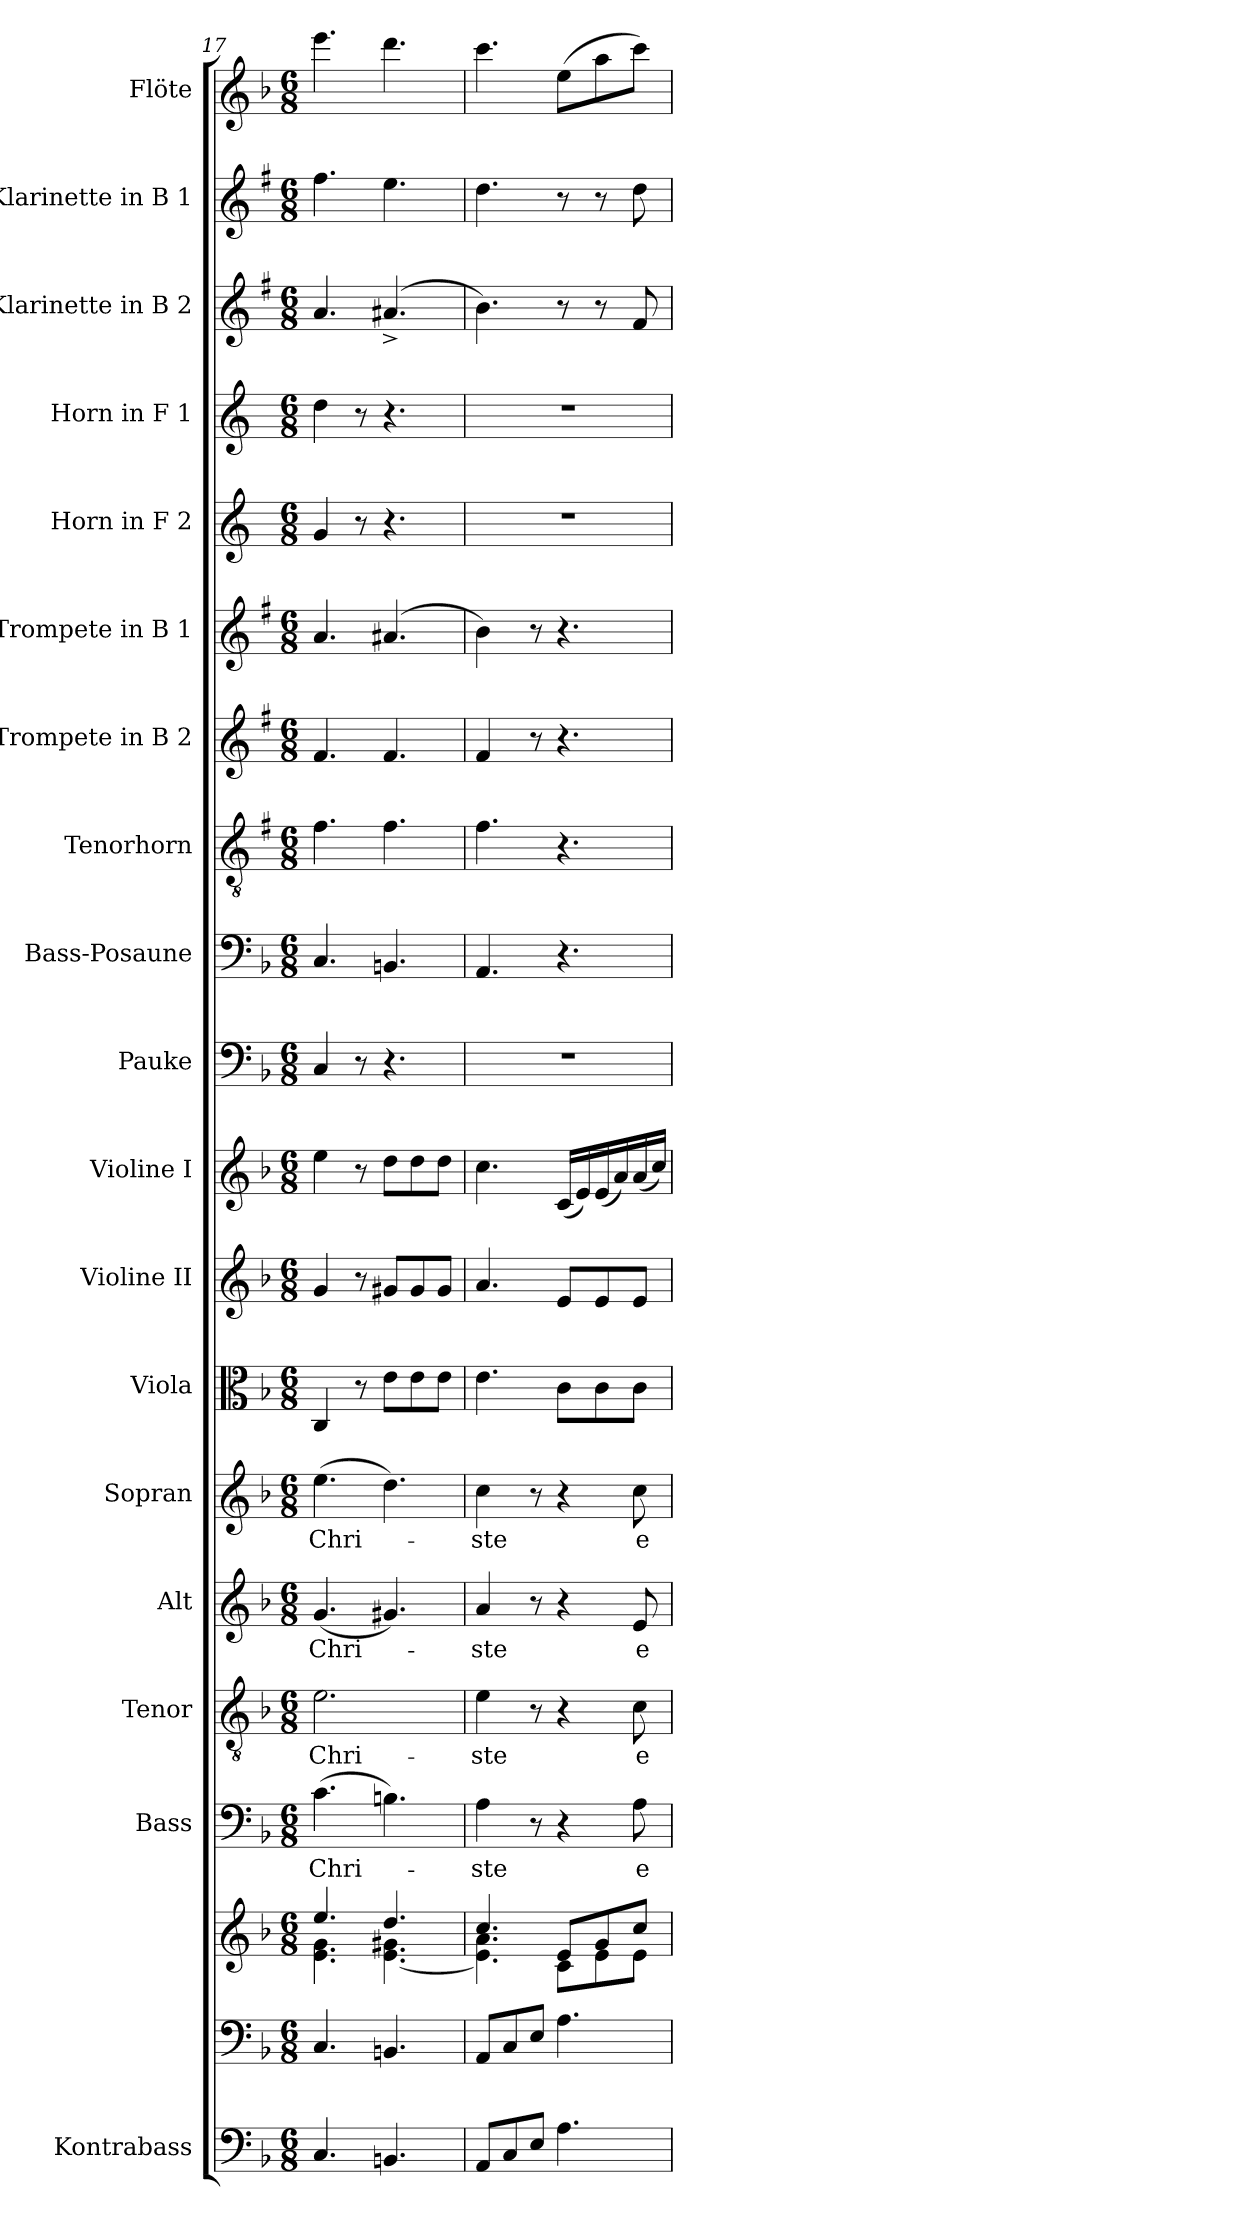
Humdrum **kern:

**kern	**kern	**kern	**kern	**text	**kern	**text	**kern	**text	**kern	**text	**kern	**kern	**kern	**kern	**kern	**kern	**kern	**kern	**kern	**kern	**kern	**kern	**kern
*part19	*part18	*part18	*part17	*part17	*part16	*part16	*part15	*part15	*part14	*part14	*part13	*part12	*part11	*part10	*part9	*part8	*part7	*part6	*part5	*part4	*part3	*part2	*part1
*staff20	*staff19	*staff18	*staff17	*staff17	*staff16	*staff16	*staff15	*staff15	*staff14	*staff14	*staff13	*staff12	*staff11	*staff10	*staff9	*staff8	*staff7	*staff6	*staff5	*staff4	*staff3	*staff2	*staff1
*I"Kontrabass	*	*	*I"Bass	*	*I"Tenor	*	*I"Alt	*	*I"Sopran	*	*I"Viola	*I"Violine II	*I"Violine I	*I"Pauke	*I"Bass-Posaune	*I"Tenorhorn	*I"Trompete in B 2	*I"Trompete in B 1	*I"Horn in F 2	*I"Horn in F 1	*I"Klarinette in B 2	*I"Klarinette in B 1	*I"Flöte
*I'Kb.	*	*	*I'B	*	*I'T	*	*I'A	*	*I'S	*	*I'Vla.	*I'Vl. II	*I'Vl. I	*I'Pk.	*I'B. Pos.	*I'T	*	*	*I'Hrn. 2	*I'Hrn. 1	*	*	*I'Fl.
*clefF4	*clefF4	*clefG2	*clefF4	*	*clefGv2	*	*clefG2	*	*clefG2	*	*clefC3	*clefG2	*clefG2	*clefF4	*clefF4	*clefGv2	*clefG2	*clefG2	*clefG2	*clefG2	*clefG2	*clefG2	*clefG2
*ITrd7c12	*	*	*	*	*	*	*	*	*	*	*	*	*	*	*	*ITrd1c2	*ITrd1c2	*ITrd1c2	*ITrd4c7	*ITrd4c7	*ITrd1c2	*ITrd1c2	*
*k[b-]	*k[b-]	*k[b-]	*k[b-]	*	*k[b-]	*	*k[b-]	*	*k[b-]	*	*k[b-]	*k[b-]	*k[b-]	*k[b-]	*k[b-]	*k[b-]	*k[b-]	*k[b-]	*k[b-]	*k[b-]	*k[b-]	*k[b-]	*k[b-]
*F:	*F:	*F:	*F:	*	*F:	*	*F:	*	*F:	*	*F:	*F:	*F:	*F:	*F:	*F:	*F:	*F:	*F:	*F:	*F:	*F:	*F:
*M6/8	*M6/8	*M6/8	*M6/8	*	*M6/8	*	*M6/8	*	*M6/8	*	*M6/8	*M6/8	*M6/8	*M6/8	*M6/8	*M6/8	*M6/8	*M6/8	*M6/8	*M6/8	*M6/8	*M6/8	*M6/8
=17	=17	=17	=17	=17	=17	=17	=17	=17	=17	=17	=17	=17	=17	=17	=17	=17	=17	=17	=17	=17	=17	=17	=17
*	*	*^	*	*	*	*	*	*	*	*	*	*	*	*	*	*	*	*	*	*	*	*	*
!	!	!	!	!	!LO:LY:b	!	!LO:LY:b	!	!LO:LY:b	!	!LO:LY:b	!	!	!	!	!	!	!	!	!	!	!	!	!
4.CC/	4.C/	4.ee/	4.e\ 4.g\	(>4.c\	Chri-	2.e\	Chri-	(<4.g/	Chri-	(>4.ee\	Chri-	4C/	4g/	4ee\	4C/	4.C/	4.e\	4.e/	4.g/	4c/	4g\	4.g/	4.ee\	4.eee\
.	.	.	.	.	.	.	.	.	.	.	.	8r	8r	8r	8r	.	.	.	.	8r	8r	.	.	.
4.BBBn/	4.BBn/	4.dd/	[<4.e\ 4.g#X\	4.Bn\)	.	.	.	4.g#X/)	.	4.dd\)	.	8e\L	8g#X/L	8dd\L	4.r	4.BBn/	4.e\	4.e/	(4.g#X/	4.r	4.r	(4.g#X^</	4.dd\	4.ddd\
.	.	.	.	.	.	.	.	.	.	.	.	8e\	8g#/	8dd\	.	.	.	.	.	.	.	.	.	.
.	.	.	.	.	.	.	.	.	.	.	.	8e\J	8g#/J	8dd\J	.	.	.	.	.	.	.	.	.	.
=18	=18	=18	=18	=18	=18	=18	=18	=18	=18	=18	=18	=18	=18	=18	=18	=18	=18	=18	=18	=18	=18	=18	=18	=18
!	!	!	!	!	!LO:LY:b	!	!LO:LY:b	!	!LO:LY:b	!	!LO:LY:b	!	!	!	!	!	!	!	!	!	!	!	!	!
8AAA/L	8AA/L	4.cc/	4.e\] 4.a\	4A\	-ste	4e\	-ste	4a/	-ste	4cc\	-ste	4.e\	4.a/	4.cc\	2.r	4.AA/	4.e\	4e/	4a\)	2.r	2.r	4.a\)	4.cc\	4.ccc\
8CC/	8C/	.	.	.	.	.	.	.	.	.	.	.	.	.	.	.	.	.	.	.	.	.	.	.
8EE/J	8E/J	.	.	8r	.	8r	.	8r	.	8r	.	.	.	.	.	.	.	8r	8r	.	.	.	.	.
4.AA\	4.A\	8e/L	8c\L	4r	.	4r	.	4r	.	4r	.	8c\L	8e/L	(<16c/LL	.	4.r	4.r	4.r	4.r	.	.	8r	8r	(>8ee\L
.	.	.	.	.	.	.	.	.	.	.	.	.	.	16e/)	.	.	.	.	.	.	.	.	.	.
.	.	8g/	8e\	.	.	.	.	.	.	.	.	8c\	8e/	(<16e/	.	.	.	.	.	.	.	8r	8r	8aa\
.	.	.	.	.	.	.	.	.	.	.	.	.	.	16a/)	.	.	.	.	.	.	.	.	.	.
!	!	!	!	!	!LO:LY:b	!	!LO:LY:b	!	!LO:LY:b	!	!LO:LY:b	!	!	!	!	!	!	!	!	!	!	!	!	!
.	.	8cc/J	8e\J	8A\	e-	8c\	e-	8e/	e-	8cc\	e-	8c\J	8e/J	(<16a/	.	.	.	.	.	.	.	8e/	8cc\	8ccc\J)
.	.	.	.	.	.	.	.	.	.	.	.	.	.	16cc/JJ)	.	.	.	.	.	.	.	.	.	.
*	*	*v	*v	*	*	*	*	*	*	*	*	*	*	*	*	*	*	*	*	*	*	*	*	*
=	=	=	=	=	=	=	=	=	=	=	=	=	=	=	=	=	=	=	=	=	=	=	=
*-	*-	*-	*-	*-	*-	*-	*-	*-	*-	*-	*-	*-	*-	*-	*-	*-	*-	*-	*-	*-	*-	*-	*-
